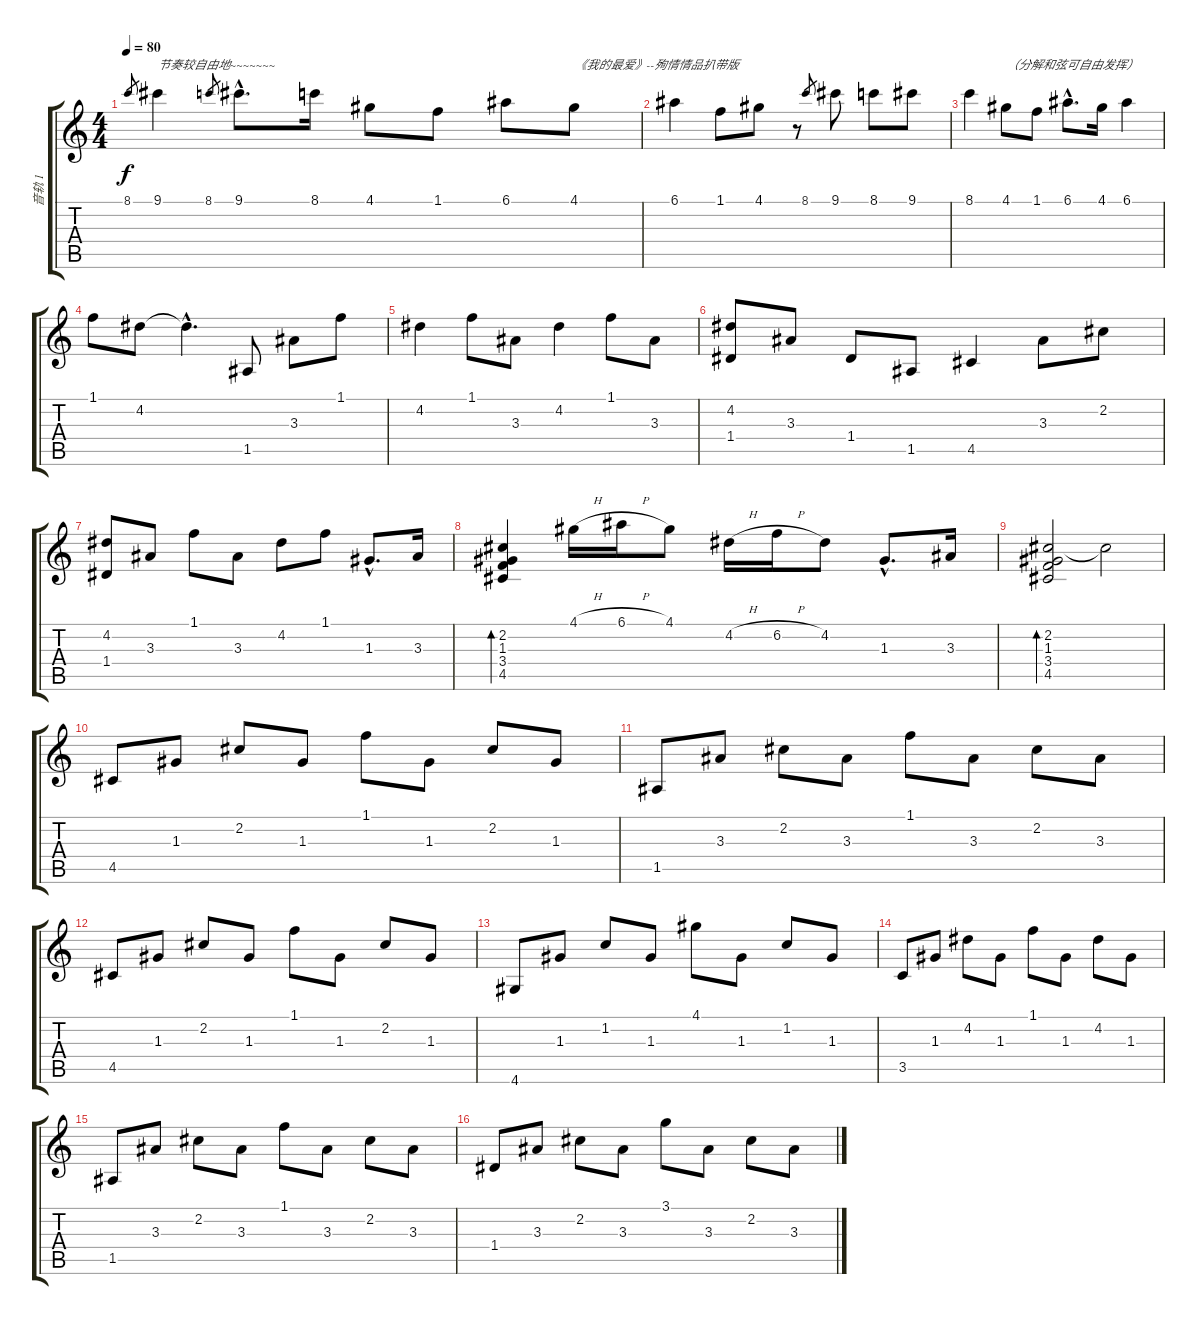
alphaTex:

\track ("音轨 1" "音轨 1") {instrument acousticguitarnylon}
\staff {score tabs}
\tuning (E4 B3 G3 D3 A2 E2) {hide}
\ts (4 4)
\tempo 80
\clef g2
\ks c
8.1.8{gr dy f instrument acousticguitarnylon} 9.1.4{txt "节奏较自由地~~~~~~~"} 8.1.8{gr} 9.1{hac}.8{d} 8.1.16 4.1.8 1.1.8 6.1.8 4.1.8{txt "《我的最爱》--殉情情品扒带版"} |
6.1.4 1.1.8 4.1.8 r.8 8.1.8{gr} 9.1.8 8.1.8 9.1.8 |
8.1.4 4.1.8{txt "（分解和弦可自由发挥）"} 1.1.8 6.1{hac}.8{d} 4.1.16 6.1.4 |
1.1.8 4.2.8 4.2{hac t}.4{d} 1.5.8 3.3.8 1.1.8 |
4.2.4 1.1.8 3.3.8 4.2.4 1.1.8 3.3.8 |
(4.2 1.4).8 3.3.8 1.4.8 1.5.8 4.5.4 3.3.8 2.2.8 |
(4.2 1.4).8 3.3.8 1.1.8 3.3.8 4.2.8 1.1.8 1.3{hac}.8{d} 3.3.16 |
(2.2 1.3 3.4 4.5).4{bd 60} 4.1{h}.16 6.1{h}.16 4.1.8 4.2{h}.16 6.2{h}.16 4.2.8 1.3{hac}.8{d} 3.3.16 |
(2.2 1.3 3.4 4.5).2{bd 60} 2.2{t}.2 |
4.5.8 1.3.8 2.2.8 1.3.8 1.1.8 1.3.8 2.2.8 1.3.8 |
1.5.8 3.3.8 2.2.8 3.3.8 1.1.8 3.3.8 2.2.8 3.3.8 |
4.5.8 1.3.8 2.2.8 1.3.8 1.1.8 1.3.8 2.2.8 1.3.8 |
4.6.8 1.3.8 1.2.8 1.3.8 4.1.8 1.3.8 1.2.8 1.3.8 |
3.5.8 1.3.8 4.2.8 1.3.8 1.1.8 1.3.8 4.2.8 1.3.8 |
1.5.8 3.3.8 2.2.8 3.3.8 1.1.8 3.3.8 2.2.8 3.3.8 |
1.4.8 3.3.8 2.2.8 3.3.8 3.1.8 3.3.8 2.2.8 3.3.8
